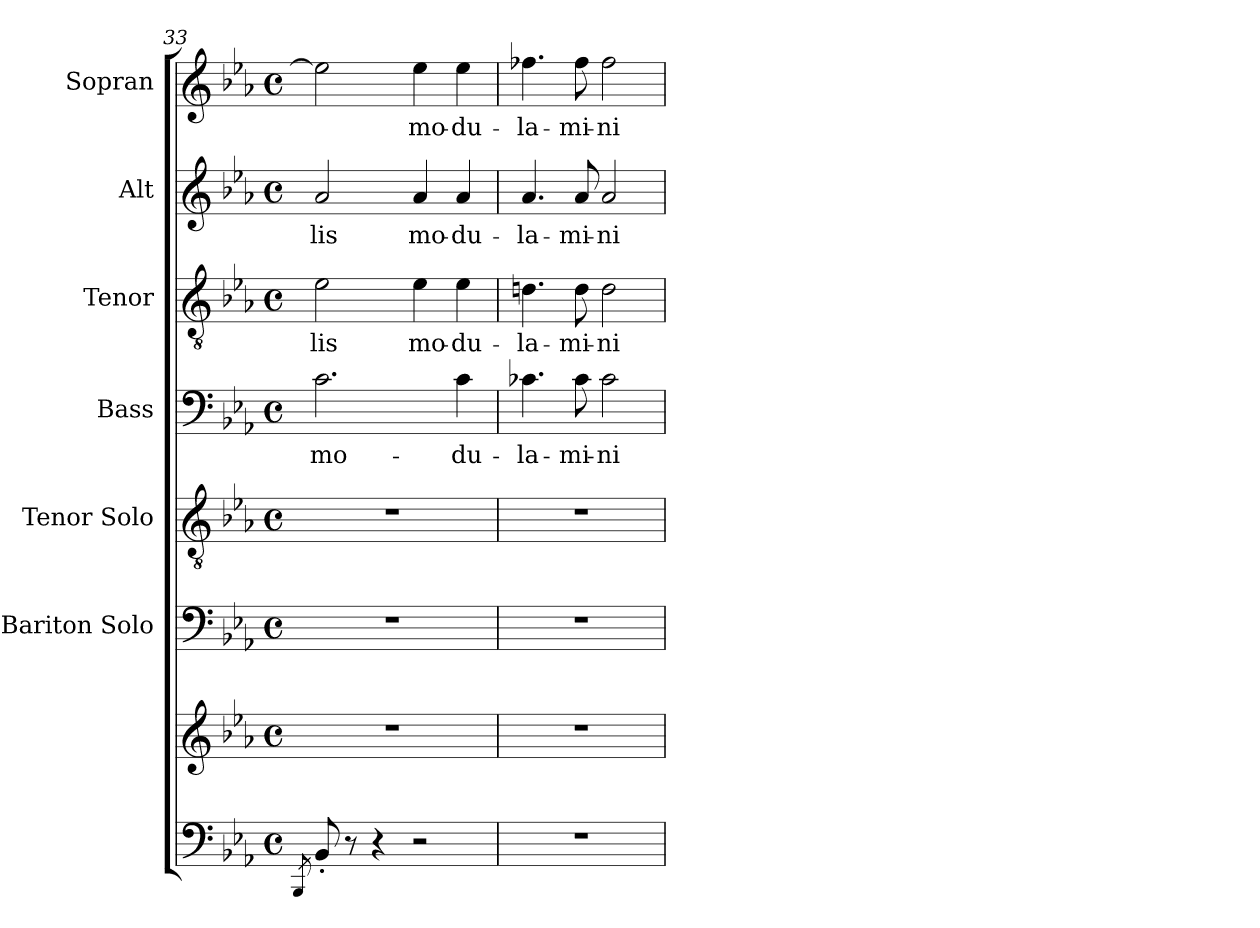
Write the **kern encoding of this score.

**kern	**kern	**kern	**kern	**kern	**text	**kern	**text	**kern	**text	**kern	**text
*part7	*part7	*part6	*part5	*part4	*part4	*part3	*part3	*part2	*part2	*part1	*part1
*staff8	*staff7	*staff6	*staff5	*staff4	*staff4	*staff3	*staff3	*staff2	*staff2	*staff1	*staff1
*	*	*I"Bariton Solo	*I"Tenor Solo	*I"Bass	*	*I"Tenor	*	*I"Alt	*	*I"Sopran	*
*	*	*	*	*I'B.	*	*I'T.	*	*I'A.	*	*I'S.	*
*clefF4	*clefG2	*clefF4	*clefGv2	*clefF4	*	*clefGv2	*	*clefG2	*	*clefG2	*
*k[b-e-a-]	*k[b-e-a-]	*k[b-e-a-]	*k[b-e-a-]	*k[b-e-a-]	*	*k[b-e-a-]	*	*k[b-e-a-]	*	*k[b-e-a-]	*
*E-:	*E-:	*E-:	*E-:	*E-:	*	*E-:	*	*E-:	*	*E-:	*
*M4/4	*M4/4	*M4/4	*M4/4	*M4/4	*	*M4/4	*	*M4/4	*	*M4/4	*
*met(c)	*met(c)	*met(c)	*met(c)	*met(c)	*	*met(c)	*	*met(c)	*	*met(c)	*
=33	=33	=33	=33	=33	=33	=33	=33	=33	=33	=33	=33
8qBBB-/	.	.	.	.	.	.	.	.	.	.	.
!	!	!	!	!	!LO:LY:b	!	!LO:LY:b	!	!LO:LY:b	!	!
8BB-'</	1r	1r	1r	2.c\	mo-	2e-\	-lis	2a-/	-lis	2ee-\]	.
8r	.	.	.	.	.	.	.	.	.	.	.
4r	.	.	.	.	.	.	.	.	.	.	.
!	!	!	!	!	!	!	!LO:LY:b	!	!LO:LY:b	!	!LO:LY:b
2r	.	.	.	.	.	4e-\	mo-	4a-/	mo-	4ee-\	mo-
!	!	!	!	!	!LO:LY:b	!	!LO:LY:b	!	!LO:LY:b	!	!LO:LY:b
.	.	.	.	4c\	-du-	4e-\	-du-	4a-/	-du-	4ee-\	-du-
=34	=34	=34	=34	=34	=34	=34	=34	=34	=34	=34	=34
!	!	!	!	!	!LO:LY:b	!	!LO:LY:b	!	!LO:LY:b	!	!LO:LY:b
1r	1r	1r	1r	4.c-X\	-la-	4.dn\	-la-	4.a-/	-la-	4.ff-X\	-la-
!	!	!	!	!	!LO:LY:b	!	!LO:LY:b	!	!LO:LY:b	!	!LO:LY:b
.	.	.	.	8c-\	-mi-	8d\	-mi-	8a-/	-mi-	8ff-\	-mi-
!	!	!	!	!	!LO:LY:b	!	!LO:LY:b	!	!LO:LY:b	!	!LO:LY:b
.	.	.	.	2c-\	-ni	2d\	-ni	2a-/	-ni	2ff-\	-ni
=	=	=	=	=	=	=	=	=	=	=	=
*-	*-	*-	*-	*-	*-	*-	*-	*-	*-	*-	*-
